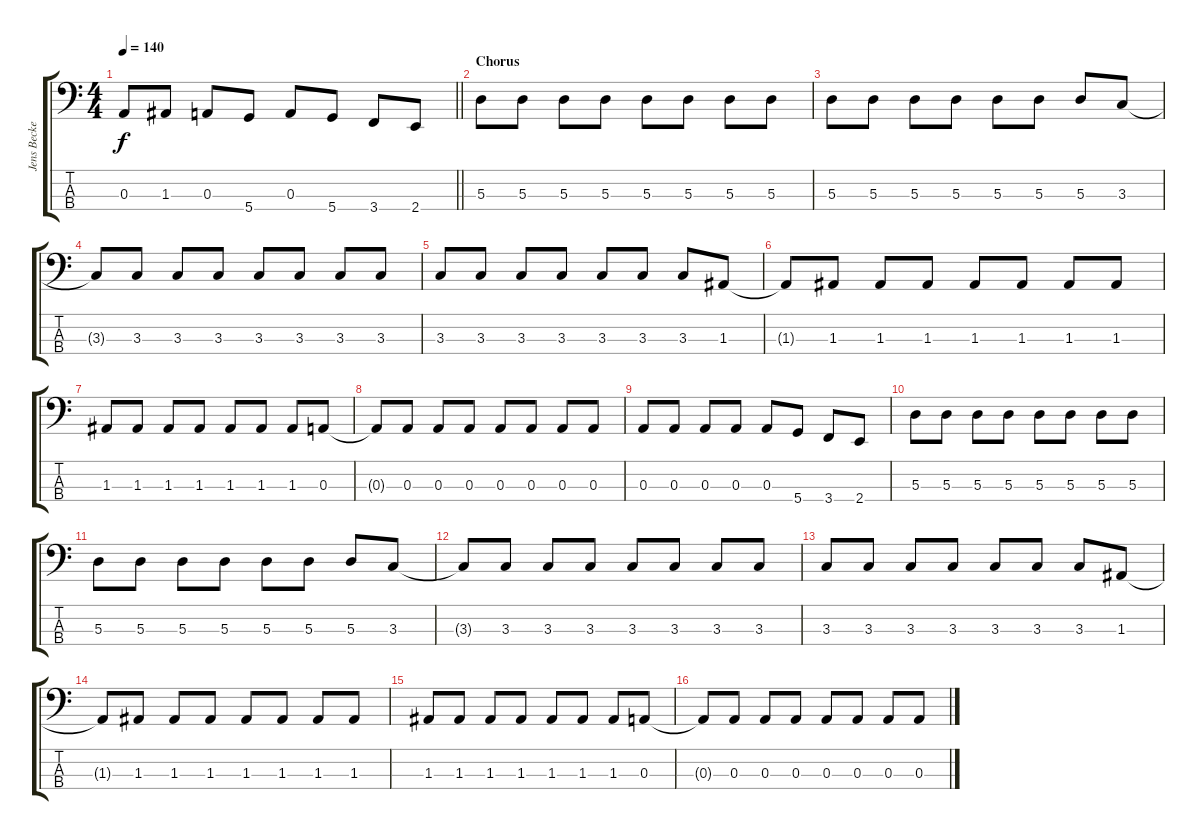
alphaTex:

\track ("Jens Becker" "Jens Becke") {instrument electricbassfinger}
\staff {score tabs}
\tuning (G2 D2 A1 D1) {hide}
\ts (4 4)
\tempo 140
\clef f4
\barLineRight lightlight
\ks c
0.3.8{dy f} 1.3.8 0.3.8 5.4.8 0.3.8 5.4.8 3.4.8 2.4.8 |
\section ("" "Chorus")
5.3.8 5.3.8 5.3.8 5.3.8 5.3.8 5.3.8 5.3.8 5.3.8 |
5.3.8 5.3.8 5.3.8 5.3.8 5.3.8 5.3.8 5.3.8 3.3.8 |
3.3{t}.8 3.3.8 3.3.8 3.3.8 3.3.8 3.3.8 3.3.8 3.3.8 |
3.3.8 3.3.8 3.3.8 3.3.8 3.3.8 3.3.8 3.3.8 1.3.8 |
1.3{t}.8 1.3.8 1.3.8 1.3.8 1.3.8 1.3.8 1.3.8 1.3.8 |
1.3.8 1.3.8 1.3.8 1.3.8 1.3.8 1.3.8 1.3.8 0.3.8 |
0.3{t}.8 0.3.8 0.3.8 0.3.8 0.3.8 0.3.8 0.3.8 0.3.8 |
0.3.8 0.3.8 0.3.8 0.3.8 0.3.8 5.4.8 3.4.8 2.4.8 |
5.3.8 5.3.8 5.3.8 5.3.8 5.3.8 5.3.8 5.3.8 5.3.8 |
5.3.8 5.3.8 5.3.8 5.3.8 5.3.8 5.3.8 5.3.8 3.3.8 |
3.3{t}.8 3.3.8 3.3.8 3.3.8 3.3.8 3.3.8 3.3.8 3.3.8 |
3.3.8 3.3.8 3.3.8 3.3.8 3.3.8 3.3.8 3.3.8 1.3.8 |
1.3{t}.8 1.3.8 1.3.8 1.3.8 1.3.8 1.3.8 1.3.8 1.3.8 |
1.3.8 1.3.8 1.3.8 1.3.8 1.3.8 1.3.8 1.3.8 0.3.8 |
0.3{t}.8 0.3.8 0.3.8 0.3.8 0.3.8 0.3.8 0.3.8 0.3.8
